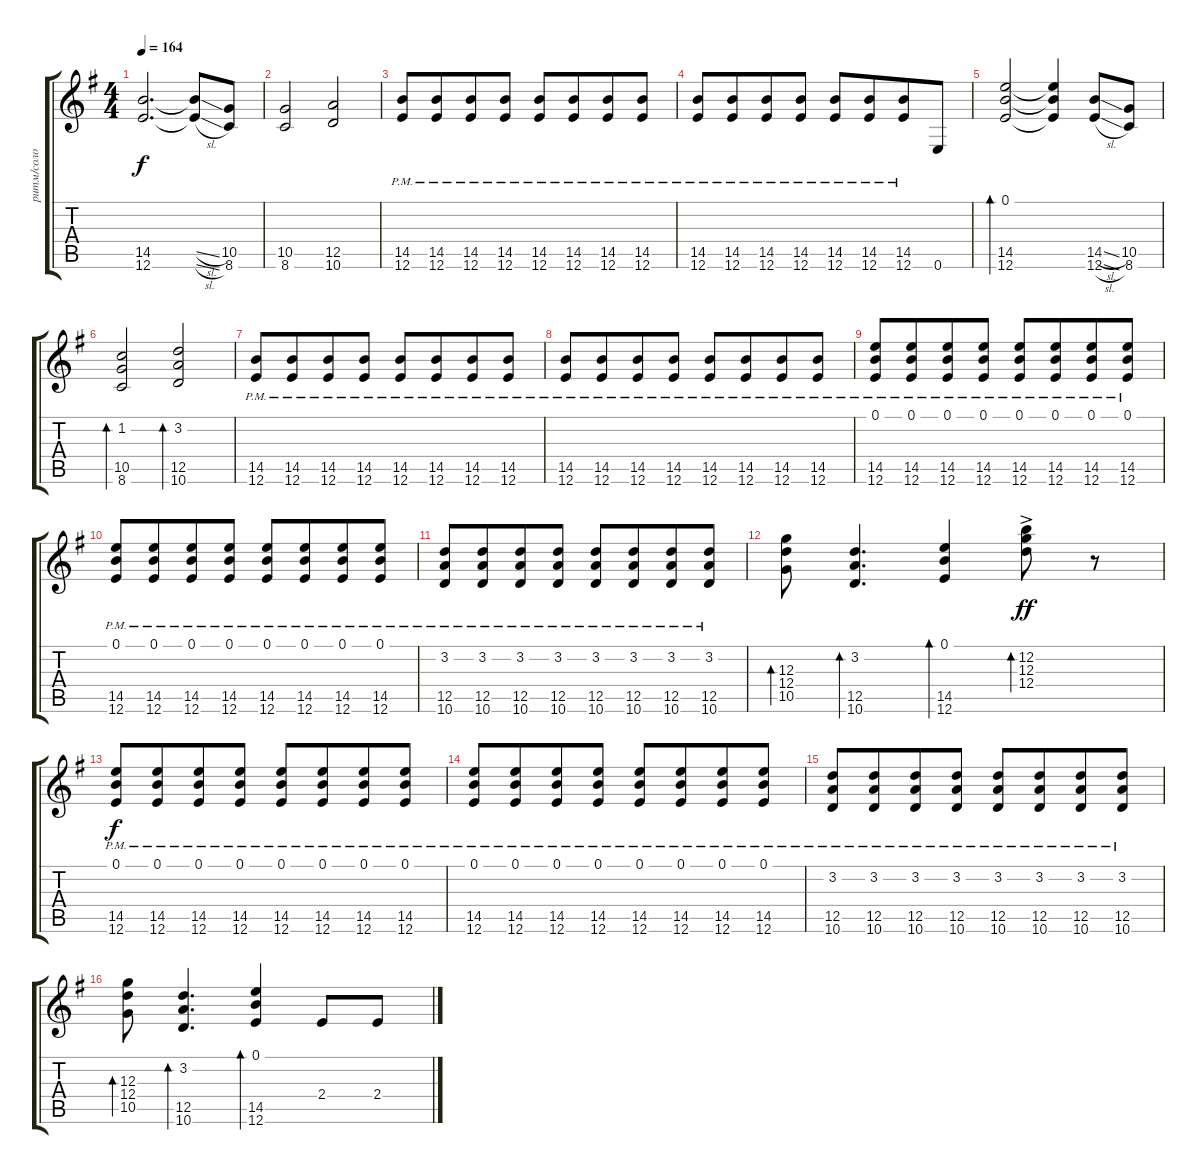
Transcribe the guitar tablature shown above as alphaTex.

\track ("ритм/соло" "ритм/соло") {instrument overdrivenguitar}
\staff {score tabs}
\tuning (E4 B3 G3 D3 A2 E2) {hide}
\ts (4 4)
\tempo 164
\clef g2
\ks eminor
(14.5 12.6).2{d dy f} (14.5{sl t} 12.6{sl t}).8 (10.5 8.6).8 |
(10.5 8.6).2 (12.5 10.6).2 |
(14.5{pm} 12.6{pm}).8 (14.5{pm} 12.6{pm}).8{beam merge} (14.5{pm} 12.6{pm}).8 (14.5{pm} 12.6{pm}).8 (14.5{pm} 12.6{pm}).8 (14.5{pm} 12.6{pm}).8{beam merge} (14.5{pm} 12.6{pm}).8 (14.5{pm} 12.6{pm}).8 |
(14.5{pm} 12.6{pm}).8 (14.5{pm} 12.6{pm}).8{beam merge} (14.5{pm} 12.6{pm}).8 (14.5{pm} 12.6{pm}).8 (14.5{pm} 12.6{pm}).8 (14.5{pm} 12.6{pm}).8{beam merge} (14.5{pm} 12.6{pm}).8 0.6.8 |
(0.1 14.5 12.6).2{bd 60} (0.1{t} 14.5{t} 12.6{t}).4 (14.5{sl} 12.6{sl}).8 (10.5 8.6).8 |
(1.2 10.5 8.6).2{bd 60} (3.2 12.5 10.6).2{bd 60} |
(14.5{pm} 12.6{pm}).8 (14.5{pm} 12.6{pm}).8{beam merge} (14.5{pm} 12.6{pm}).8 (14.5{pm} 12.6{pm}).8 (14.5{pm} 12.6{pm}).8 (14.5{pm} 12.6{pm}).8{beam merge} (14.5{pm} 12.6{pm}).8 (14.5{pm} 12.6{pm}).8 |
(14.5{pm} 12.6{pm}).8 (14.5{pm} 12.6{pm}).8{beam merge} (14.5{pm} 12.6{pm}).8 (14.5{pm} 12.6{pm}).8 (14.5{pm} 12.6{pm}).8 (14.5{pm} 12.6{pm}).8{beam merge} (14.5{pm} 12.6{pm}).8 (14.5{pm} 12.6{pm}).8 |
(0.1{pm} 14.5{pm} 12.6{pm}).8 (0.1{pm} 14.5{pm} 12.6{pm}).8{beam merge} (0.1{pm} 14.5{pm} 12.6{pm}).8 (0.1{pm} 14.5{pm} 12.6{pm}).8 (0.1{pm} 14.5{pm} 12.6{pm}).8 (0.1{pm} 14.5{pm} 12.6{pm}).8{beam merge} (0.1{pm} 14.5{pm} 12.6{pm}).8 (0.1{pm} 14.5{pm} 12.6{pm}).8 |
(0.1{pm} 14.5{pm} 12.6{pm}).8 (0.1{pm} 14.5{pm} 12.6{pm}).8{beam merge} (0.1{pm} 14.5{pm} 12.6{pm}).8 (0.1{pm} 14.5{pm} 12.6{pm}).8 (0.1{pm} 14.5{pm} 12.6{pm}).8 (0.1{pm} 14.5{pm} 12.6{pm}).8{beam merge} (0.1{pm} 14.5{pm} 12.6{pm}).8 (0.1{pm} 14.5{pm} 12.6{pm}).8 |
(3.2{pm} 12.5{pm} 10.6{pm}).8 (3.2{pm} 12.5{pm} 10.6{pm}).8{beam merge} (3.2{pm} 12.5{pm} 10.6{pm}).8 (3.2{pm} 12.5{pm} 10.6{pm}).8 (3.2{pm} 12.5{pm} 10.6{pm}).8 (3.2{pm} 12.5{pm} 10.6{pm}).8{beam merge} (3.2{pm} 12.5{pm} 10.6{pm}).8 (3.2{pm} 12.5{pm} 10.6{pm}).8 |
(12.3 12.4 10.5).8{bd 60} (3.2 12.5 10.6).4{d bd 60} (0.1 14.5 12.6).4{bd 60} (12.2{ac} 12.3{ac} 12.4{ac}).8{bd 60 dy ff} r.8 |
(0.1{pm} 14.5{pm} 12.6{pm}).8{dy f} (0.1{pm} 14.5{pm} 12.6{pm}).8{beam merge} (0.1{pm} 14.5{pm} 12.6{pm}).8 (0.1{pm} 14.5{pm} 12.6{pm}).8 (0.1{pm} 14.5{pm} 12.6{pm}).8 (0.1{pm} 14.5{pm} 12.6{pm}).8{beam merge} (0.1{pm} 14.5{pm} 12.6{pm}).8 (0.1{pm} 14.5{pm} 12.6{pm}).8 |
(0.1{pm} 14.5{pm} 12.6{pm}).8 (0.1{pm} 14.5{pm} 12.6{pm}).8{beam merge} (0.1{pm} 14.5{pm} 12.6{pm}).8 (0.1{pm} 14.5{pm} 12.6{pm}).8 (0.1{pm} 14.5{pm} 12.6{pm}).8 (0.1{pm} 14.5{pm} 12.6{pm}).8{beam merge} (0.1{pm} 14.5{pm} 12.6{pm}).8 (0.1{pm} 14.5{pm} 12.6{pm}).8 |
(3.2{pm} 12.5{pm} 10.6{pm}).8 (3.2{pm} 12.5{pm} 10.6{pm}).8{beam merge} (3.2{pm} 12.5{pm} 10.6{pm}).8 (3.2{pm} 12.5{pm} 10.6{pm}).8 (3.2{pm} 12.5{pm} 10.6{pm}).8 (3.2{pm} 12.5{pm} 10.6{pm}).8{beam merge} (3.2{pm} 12.5{pm} 10.6{pm}).8 (3.2{pm} 12.5{pm} 10.6{pm}).8 |
(12.3 12.4 10.5).8{bd 60} (3.2 12.5 10.6).4{d bd 60} (0.1 14.5 12.6).4{bd 60} 2.4.8 2.4.8
